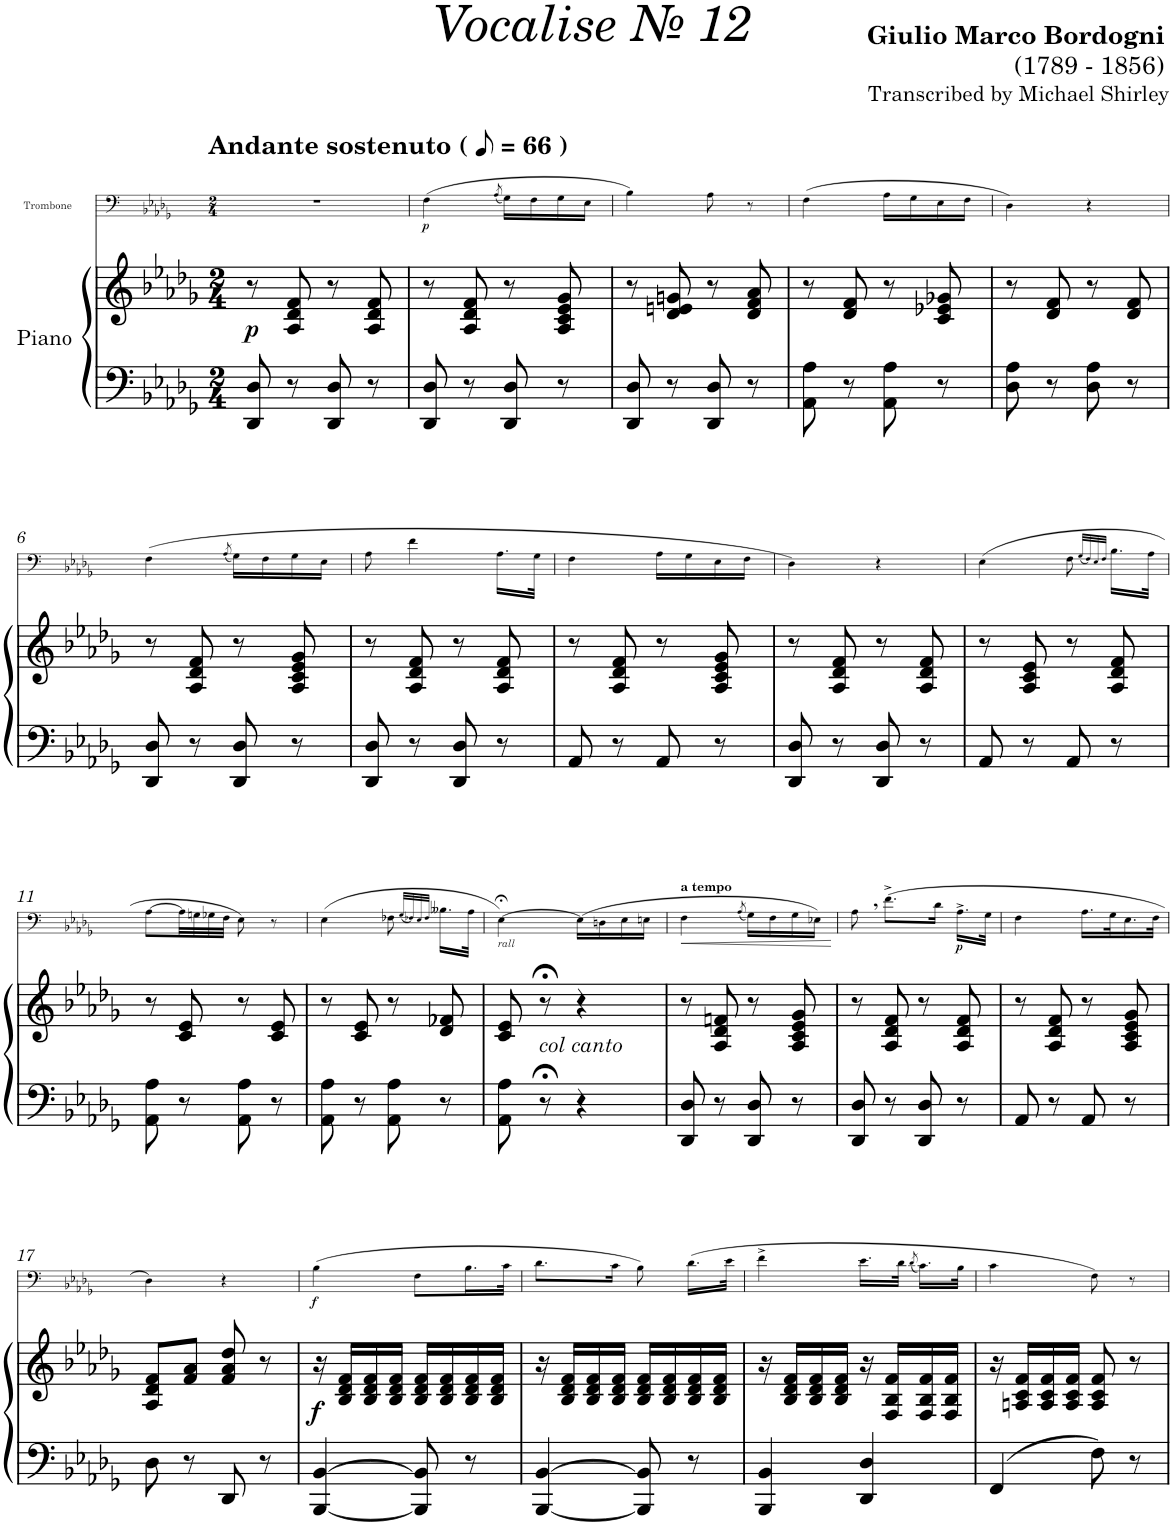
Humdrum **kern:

**kern	**kern	**dynam	**kern	**dynam
*part2	*part2	*part2	*part1	*part1
*staff3	*staff2	*staff2/3	*staff1	*staff1
*I"Piano	*	*	*I"Trombone	*
*I'Pno	*	*	*I'Trb	*
*	*	*	*stria5	*
*clefF4	*clefG2	*	*clefF4	*
*k[b-e-a-d-g-]	*k[b-e-a-d-g-]	*	*k[b-e-a-d-g-]	*
*M2/4	*M2/4	*	*M2/4	*
*MM33	*MM33	*	*MM33	*
=1	=1	=1	=1	=1
!	!	!	!LO:TX:a:B:t=Andante sostenuto (	!
!	!	!	!LO:TX:a:B:t=)	!
!	!	!LO:DY:b	!	!
8DD-/ 8D-/	8r	p	2r	.
8r	8A-/ 8d-/ 8f/	.	.	.
8DD-/ 8D-/	8r	.	.	.
8r	8A-/ 8d-/ 8f/	.	.	.
=2	=2	=2	=2	=2
!	!	!	!	!LO:DY:b
8DD-/ 8D-/	8r	.	(4F\	p
8r	8A-/ 8d-/ 8f/	.	.	.
.	.	.	(8qA-/	.
8DD-/ 8D-/	8r	.	16G-\LL)	.
.	.	.	16F\	.
8r	8A-/ 8c/ 8e-/ 8g-/	.	16G-\	.
.	.	.	16E-\JJ	.
=3	=3	=3	=3	=3
8DD-/ 8D-/	8r	.	4B-\)	.
8r	8d-/ 8en/ 8gn/	.	.	.
8DD-/ 8D-/	8r	.	8A-\	.
8r	8d-/ 8f/ 8a-/	.	8r	.
=4	=4	=4	=4	=4
8AA-\ 8A-\	8r	.	(>4F\	.
8r	8d-/ 8f/	.	.	.
8AA-\ 8A-\	8r	.	16A-\LL	.
.	.	.	16G-\	.
8r	8c/ 8e-X/ 8g-X/	.	16E-\	.
.	.	.	16F\JJ	.
=5	=5	=5	=5	=5
8D-\ 8A-\	8r	.	4D-\)	.
8r	8d-/ 8f/	.	.	.
8D-\ 8A-\	8r	.	4r	.
8r	8d-/ 8f/	.	.	.
!!LO:LB:g=z
=6	=6	=6	=6	=6
8DD-/ 8D-/	8r	.	(4F\	.
8r	8A-/ 8d-/ 8f/	.	.	.
.	.	.	(8qA-/	.
8DD-/ 8D-/	8r	.	16G-\LL)	.
.	.	.	16F\	.
8r	8A-/ 8c/ 8e-/ 8g-/	.	16G-\	.
.	.	.	16E-\JJ	.
=7	=7	=7	=7	=7
8DD-/ 8D-/	8r	.	8A-\	.
8r	8A-/ 8d-/ 8f/	.	4f\	.
8DD-/ 8D-/	8r	.	.	.
8r	8A-/ 8d-/ 8f/	.	16.A-\LL	.
.	.	.	32G-\JJk	.
=8	=8	=8	=8	=8
8AA-/	8r	.	4F\	.
8r	8A-/ 8d-/ 8f/	.	.	.
8AA-/	8r	.	16A-\LL	.
.	.	.	16G-\	.
8r	8A-/ 8c/ 8e-/ 8g-/	.	16E-\	.
.	.	.	16F\JJ	.
=9	=9	=9	=9	=9
8DD-/ 8D-/	8r	.	4D-\)	.
8r	8A-/ 8d-/ 8f/	.	.	.
8DD-/ 8D-/	8r	.	4r	.
8r	8A-/ 8d-/ 8f/	.	.	.
=10	=10	=10	=10	=10
8AA-/	8r	.	(4E-\	.
8r	8A-/ 8c/ 8e-/	.	.	.
8AA-/	8r	.	8F\	.
.	.	.	(32qG-/LLL	.
.	.	.	32qF/)	.
.	.	.	32qE-/	.
.	.	.	32qF/JJJ	.
8r	8A-/ 8d-/ 8f/	.	16.B-\LL	.
.	.	.	32A-\JJk	.
!!LO:LB:g=z
=11	=11	=11	=11	=11
8AA-\ 8A-\	8r	.	[>8A-\L	.
8r	8c/ 8e-/	.	32A-\LL]	.
.	.	.	32Gn\	.
.	.	.	32G-X\	.
.	.	.	32F\JJJ	.
8AA-\ 8A-\	8r	.	8E-\)	.
8r	8c/ 8e-/	.	8r	.
=12	=12	=12	=12	=12
8AA-\ 8A-\	8r	.	(4E-\	.
8r	8c/ 8e-/	.	.	.
8AA-\ 8A-\	8r	.	8F-X\	.
.	.	.	(32qG-/LLL	.
.	.	.	32qF-X/)	.
.	.	.	32qE-/	.
.	.	.	32qF-/JJJ	.
8r	8d-/ 8f-X/	.	16.B--X\LL	.
.	.	.	32A-\JJk	.
=13	=13	=13	=13	=13
!	!	!	!LO:TX:b:i:t=rall	!
8AA-\ 8A-\	8c/ 8e-/	.	[4E-;<\)	.
!	!LO:TX:b:i:t=col canto	!	!	!
8r;<	8r;<	.	.	.
4r	4r	.	(16E-\LL]	.
.	.	.	16Dn\	.
.	.	.	16E-\	.
.	.	.	16En\JJ	.
=14	=14	=14	=14	=14
!	!	!	!LO:TX:a:B:t=a tempo	!
!	!	!	!	!LO:HP:b
8DD-/ 8D-/	8r	.	4F\	<
8r	8A-/ 8d-/ 8fn/	.	.	.
.	.	.	(8qA-/	.
8DD-/ 8D-/	8r	.	16G-\LL)	.
.	.	.	16F\	.
8r	8A-/ 8c/ 8e-/ 8g-/	.	16G-\	.
.	.	.	16E-X\JJ)	.
.	.	.	.	[
=15	=15	=15	=15	=15
8DD-/ 8D-/	8r	.	8A-,\	.
8r	8A-/ 8d-/ 8f/	.	(>8.f^\L	.
8DD-/ 8D-/	8r	.	.	.
.	.	.	16d-\Jk	.
!	!	!	!	!LO:DY:b
8r	8A-/ 8d-/ 8f/	.	16.A-^\LL	p
.	.	.	32G-\JJk	.
=16	=16	=16	=16	=16
8AA-/	8r	.	4F\	.
8r	8A-/ 8d-/ 8f/	.	.	.
8AA-/	8r	.	16.A-\LL	.
.	.	.	32G-\K	.
8r	8A-/ 8c/ 8e-/ 8g-/	.	16.E-\	.
.	.	.	32F\JJk	.
!!LO:LB:g=z
=17	=17	=17	=17	=17
8D-\	8A-/ 8d-/ 8f/L	.	4D-\)	.
8r	8f/ 8a-/J	.	.	.
8DD-/	8f/ 8a-/ 8dd-/	.	4r	.
8r	8r	.	.	.
=18	=18	=18	=18	=18
!	!	!LO:DY:b	!	!LO:DY:b
[4BBB-/ [4BB-/	16r	f	(4B-\	f
.	16B-/ 16d-/ 16f/LL	.	.	.
.	16B-/ 16d-/ 16f/	.	.	.
.	16B-/ 16d-/ 16f/JJ	.	.	.
8BBB-/] 8BB-/]	16B-/ 16d-/ 16f/LL	.	8F\L	.
.	16B-/ 16d-/ 16f/	.	.	.
8r	16B-/ 16d-/ 16f/	.	16.B-\L	.
.	16B-/ 16d-/ 16f/JJ	.	.	.
.	.	.	32c\JJk	.
=19	=19	=19	=19	=19
[4BBB-/ [4BB-/	16r	.	8.d-\L	.
.	16B-/ 16d-/ 16f/LL	.	.	.
.	16B-/ 16d-/ 16f/	.	.	.
.	16B-/ 16d-/ 16f/JJ	.	16c\Jk	.
8BBB-/] 8BB-/]	16B-/ 16d-/ 16f/LL	.	8B-\)	.
.	16B-/ 16d-/ 16f/	.	.	.
8r	16B-/ 16d-/ 16f/	.	(16.d-\LL	.
.	16B-/ 16d-/ 16f/JJ	.	.	.
.	.	.	32e-\JJk	.
=20	=20	=20	=20	=20
4BBB-/ 4BB-/	16r	.	4f^\	.
.	16B-/ 16d-/ 16f/LL	.	.	.
.	16B-/ 16d-/ 16f/	.	.	.
.	16B-/ 16d-/ 16f/JJ	.	.	.
4DD-/ 4D-/	16r	.	16.e-\LL	.
.	16F/ 16B-/ 16f/LL	.	.	.
.	.	.	32d-\JJk	.
.	.	.	(8qd-/	.
.	16F/ 16B-/ 16f/	.	16.c\LL)	.
.	16F/ 16B-/ 16f/JJ	.	.	.
.	.	.	32B-\JJk	.
=21	=21	=21	=21	=21
4FF/	16r	.	4c\	.
.	16An/ 16c/ 16f/LL	.	.	.
.	16A/ 16c/ 16f/	.	.	.
.	16A/ 16c/ 16f/JJ	.	.	.
8F\	8A/ 8c/ 8f/	.	8F\)	.
8r	8r	.	8r	.
=	=	=	=	=
*-	*-	*-	*-	*-
